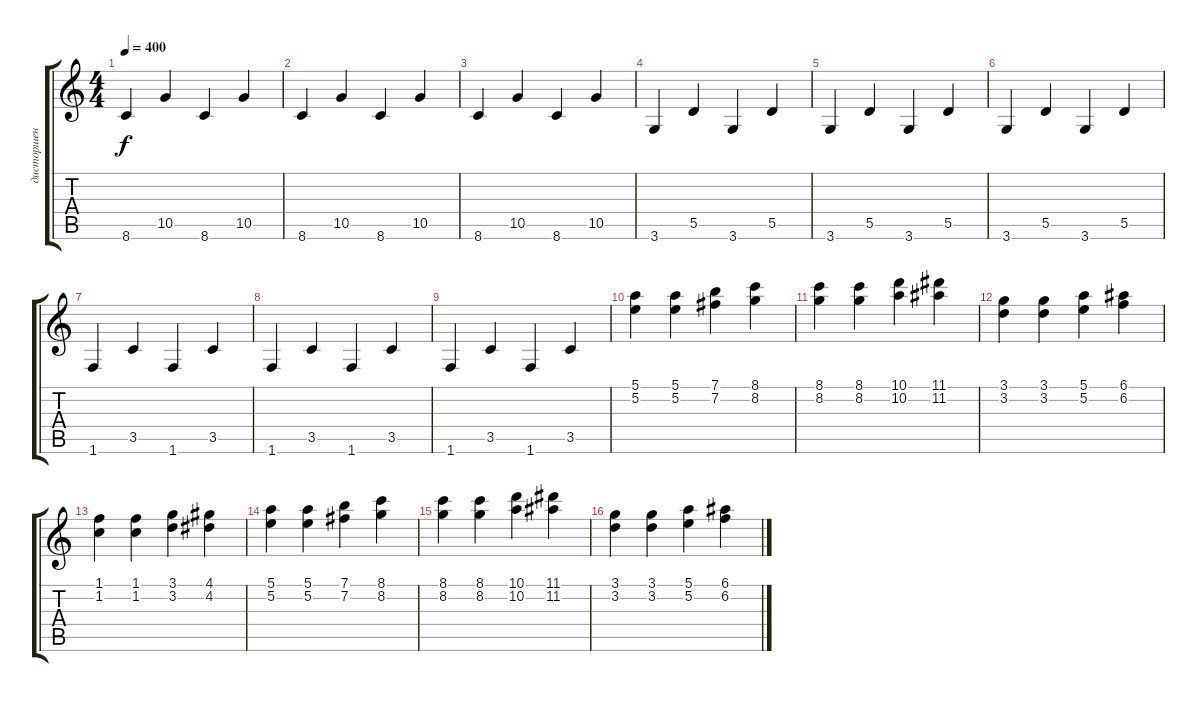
\track ("дисторшен" "дисторшен") {instrument distortionguitar}
\staff {score tabs}
\tuning (E4 B3 G3 D3 A2 E2) {hide}
\ts (4 4)
\tempo 400
\clef g2
\ks c
8.6.4{dy f} 10.5.4 8.6.4 10.5.4 |
8.6.4 10.5.4 8.6.4 10.5.4 |
8.6.4 10.5.4 8.6.4 10.5.4 |
3.6.4 5.5.4 3.6.4 5.5.4 |
3.6.4 5.5.4 3.6.4 5.5.4 |
3.6.4 5.5.4 3.6.4 5.5.4 |
1.6.4 3.5.4 1.6.4 3.5.4 |
1.6.4 3.5.4 1.6.4 3.5.4 |
1.6.4 3.5.4 1.6.4 3.5.4 |
(5.1 5.2).4 (5.1 5.2).4 (7.1 7.2).4 (8.1 8.2).4 |
(8.1 8.2).4 (8.1 8.2).4 (10.1 10.2).4 (11.1 11.2).4 |
(3.1 3.2).4 (3.1 3.2).4 (5.1 5.2).4 (6.1 6.2).4 |
(1.1 1.2).4 (1.1 1.2).4 (3.1 3.2).4 (4.1 4.2).4 |
(5.1 5.2).4 (5.1 5.2).4 (7.1 7.2).4 (8.1 8.2).4 |
(8.1 8.2).4 (8.1 8.2).4 (10.1 10.2).4 (11.1 11.2).4 |
(3.1 3.2).4 (3.1 3.2).4 (5.1 5.2).4 (6.1 6.2).4
